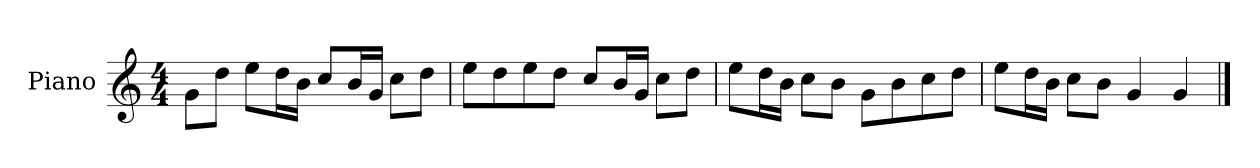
**kern
*part1
*staff1
*I"Piano
*I'P-no
*clefG2
*k[]
*M4/4
*MM90
=1
8g\L
8dd\J
8ee\L
16dd\L
16b\JJ
8cc/L
16b/L
16g/JJ
8cc\L
8dd\J
=2
8ee\L
8dd\
8ee\
8dd\J
8cc/L
16b/L
16g/JJ
8cc\L
8dd\J
=3
8ee\L
16dd\L
16b\JJ
8cc\L
8b\J
8g\L
8b\
8cc\
8dd\J
=4
8ee\L
16dd\L
16b\JJ
8cc\L
8b\J
4g/
4g/
==
*-
